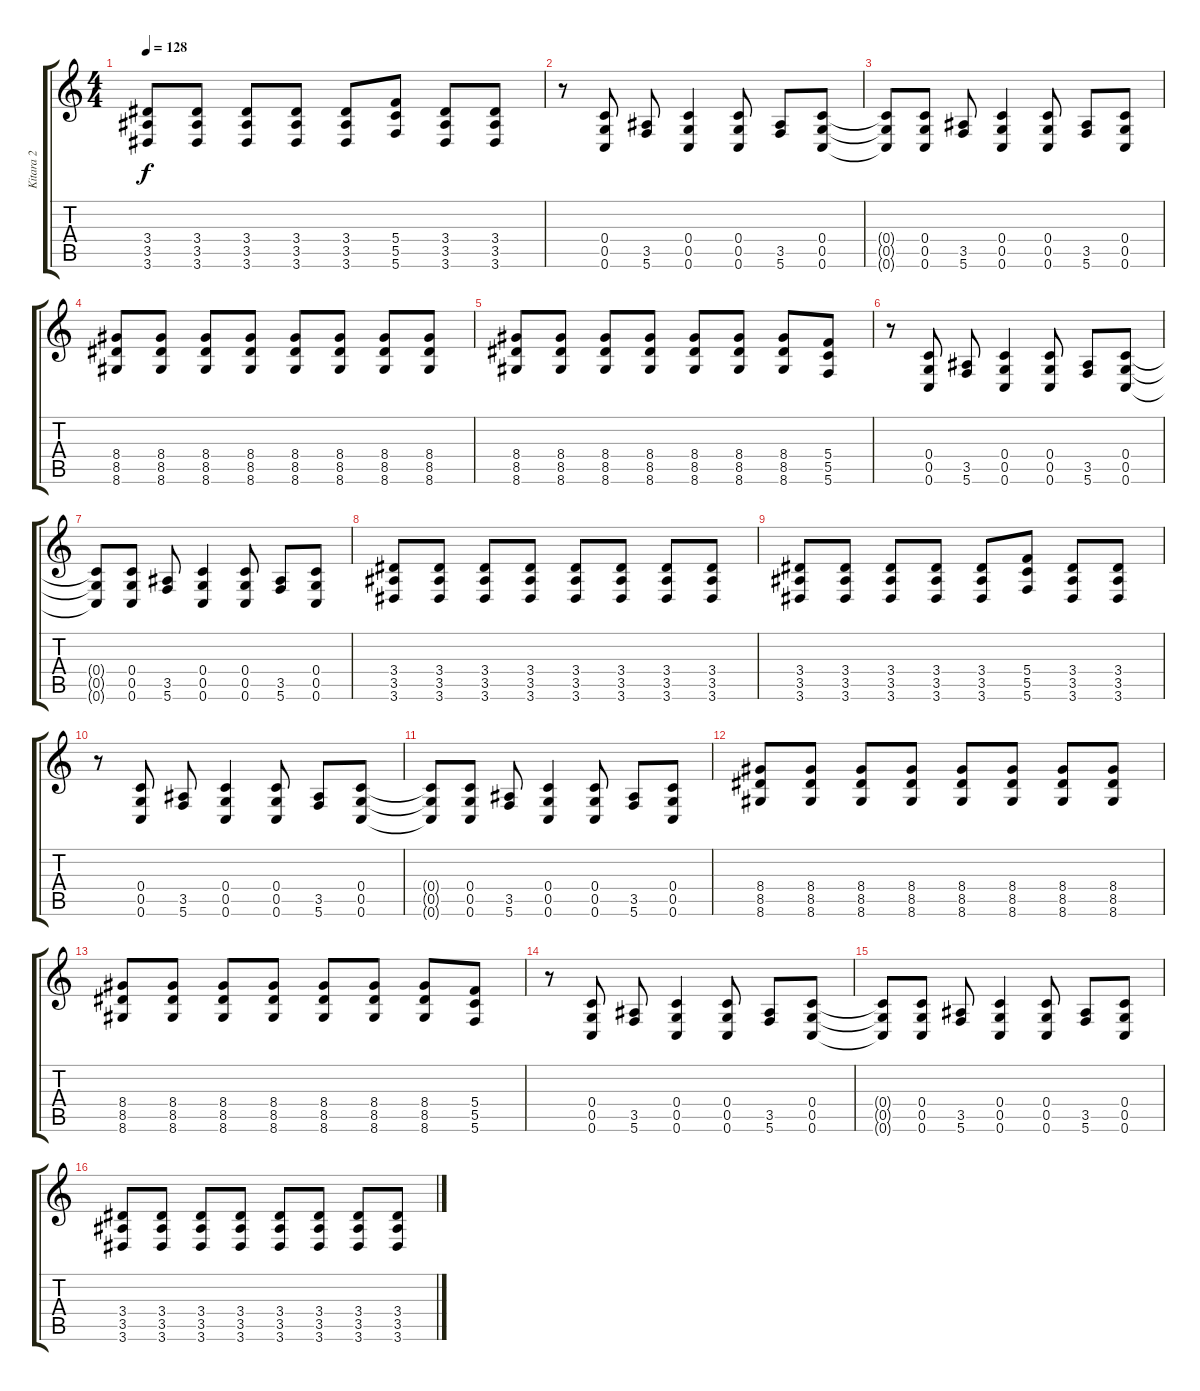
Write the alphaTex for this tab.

\track ("Kitara 2" "Kitara 2") {instrument distortionguitar}
\staff {score tabs}
\tuning (D4 A3 F3 C3 G2 C2) {hide}
\ts (4 4)
\tempo 128
\clef g2
\ks c
(3.4 3.5 3.6).8{dy f} (3.4 3.5 3.6).8 (3.4 3.5 3.6).8 (3.4 3.5 3.6).8 (3.4 3.5 3.6).8 (5.4 5.5 5.6).8 (3.4 3.5 3.6).8 (3.4 3.5 3.6).8 |
r.8 (0.4 0.5 0.6).8 (3.5 5.6).8 (0.4 0.5 0.6).4 (0.4 0.5 0.6).8 (3.5 5.6).8 (0.4 0.5 0.6).8 |
(0.4{t} 0.5{t} 0.6{t}).8 (0.4 0.5 0.6).8 (3.5 5.6).8 (0.4 0.5 0.6).4 (0.4 0.5 0.6).8 (3.5 5.6).8 (0.4 0.5 0.6).8 |
(8.4 8.5 8.6).8 (8.4 8.5 8.6).8 (8.4 8.5 8.6).8 (8.4 8.5 8.6).8 (8.4 8.5 8.6).8 (8.4 8.5 8.6).8 (8.4 8.5 8.6).8 (8.4 8.5 8.6).8 |
(8.4 8.5 8.6).8 (8.4 8.5 8.6).8 (8.4 8.5 8.6).8 (8.4 8.5 8.6).8 (8.4 8.5 8.6).8 (8.4 8.5 8.6).8 (8.4 8.5 8.6).8 (5.4 5.5 5.6).8 |
r.8 (0.4 0.5 0.6).8 (3.5 5.6).8 (0.4 0.5 0.6).4 (0.4 0.5 0.6).8 (3.5 5.6).8 (0.4 0.5 0.6).8 |
(0.4{t} 0.5{t} 0.6{t}).8 (0.4 0.5 0.6).8 (3.5 5.6).8 (0.4 0.5 0.6).4 (0.4 0.5 0.6).8 (3.5 5.6).8 (0.4 0.5 0.6).8 |
(3.4 3.5 3.6).8 (3.4 3.5 3.6).8 (3.4 3.5 3.6).8 (3.4 3.5 3.6).8 (3.4 3.5 3.6).8 (3.4 3.5 3.6).8 (3.4 3.5 3.6).8 (3.4 3.5 3.6).8 |
(3.4 3.5 3.6).8 (3.4 3.5 3.6).8 (3.4 3.5 3.6).8 (3.4 3.5 3.6).8 (3.4 3.5 3.6).8 (5.4 5.5 5.6).8 (3.4 3.5 3.6).8 (3.4 3.5 3.6).8 |
r.8 (0.4 0.5 0.6).8 (3.5 5.6).8 (0.4 0.5 0.6).4 (0.4 0.5 0.6).8 (3.5 5.6).8 (0.4 0.5 0.6).8 |
(0.4{t} 0.5{t} 0.6{t}).8 (0.4 0.5 0.6).8 (3.5 5.6).8 (0.4 0.5 0.6).4 (0.4 0.5 0.6).8 (3.5 5.6).8 (0.4 0.5 0.6).8 |
(8.4 8.5 8.6).8 (8.4 8.5 8.6).8 (8.4 8.5 8.6).8 (8.4 8.5 8.6).8 (8.4 8.5 8.6).8 (8.4 8.5 8.6).8 (8.4 8.5 8.6).8 (8.4 8.5 8.6).8 |
(8.4 8.5 8.6).8 (8.4 8.5 8.6).8 (8.4 8.5 8.6).8 (8.4 8.5 8.6).8 (8.4 8.5 8.6).8 (8.4 8.5 8.6).8 (8.4 8.5 8.6).8 (5.4 5.5 5.6).8 |
r.8 (0.4 0.5 0.6).8 (3.5 5.6).8 (0.4 0.5 0.6).4 (0.4 0.5 0.6).8 (3.5 5.6).8 (0.4 0.5 0.6).8 |
(0.4{t} 0.5{t} 0.6{t}).8 (0.4 0.5 0.6).8 (3.5 5.6).8 (0.4 0.5 0.6).4 (0.4 0.5 0.6).8 (3.5 5.6).8 (0.4 0.5 0.6).8 |
(3.4 3.5 3.6).8 (3.4 3.5 3.6).8 (3.4 3.5 3.6).8 (3.4 3.5 3.6).8 (3.4 3.5 3.6).8 (3.4 3.5 3.6).8 (3.4 3.5 3.6).8 (3.4 3.5 3.6).8
